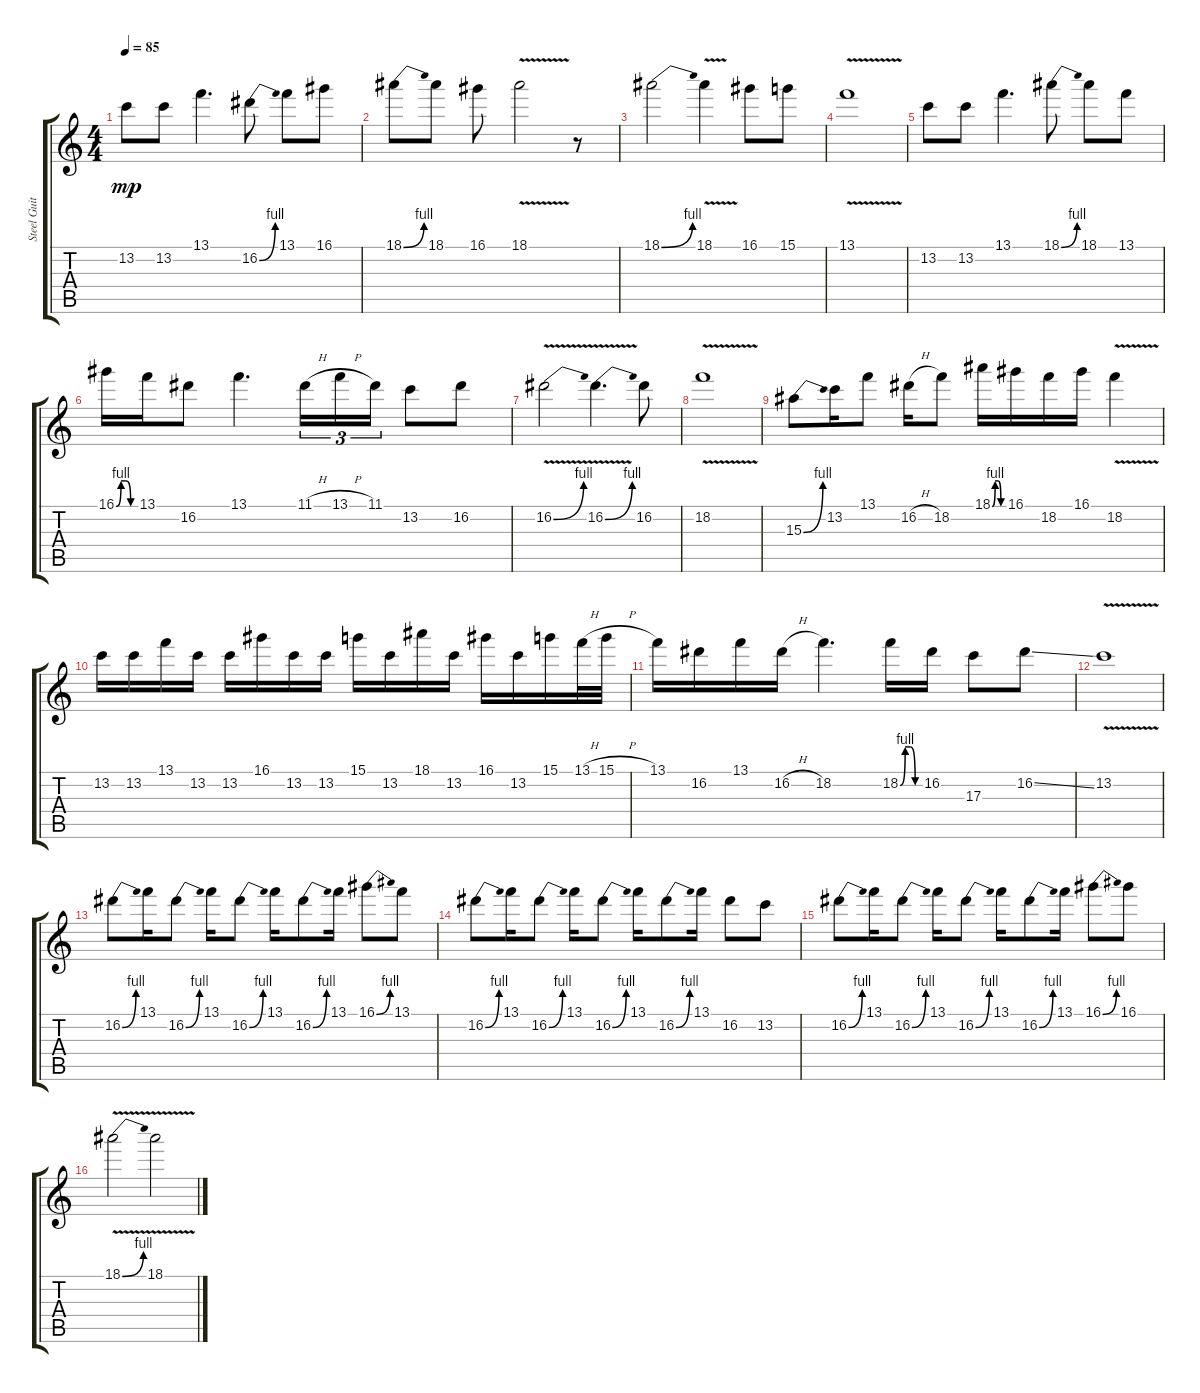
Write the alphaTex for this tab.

\track ("Steel Guitar" "Steel Guit") {instrument acousticguitarsteel}
\staff {score tabs}
\tuning (E4 B3 G3 D3 A2 E2) {hide}
\ts (4 4)
\tempo 85
\clef g2
\ks c
13.2.8{dy mp} 13.2.8 13.1.4{d} 16.2{be (bend 0 0 60 4)}.8 13.1.8 16.1.8 |
18.1{be (bend 0 0 60 4)}.8 18.1.8 16.1.8 18.1{v}.2 r.8 |
18.1{be (bend 0 0 60 4)}.2 18.1{v}.4 16.1.8 15.1.8 |
13.1{v}.1 |
13.2.8 13.2.8 13.1.4{d} 18.1{be (bend 0 0 60 4)}.8 18.1.8 13.1.8 |
16.1{be (custom 0 0 15 4 30 4 45 0 60 0)}.16 13.1.16 16.2.8 13.1.4{d} 11.1{h}.16{tu (3 2)} 13.1{h}.16{tu (3 2)} 11.1.16{tu (3 2)} 13.2.8 16.2.8 |
16.2{be (bend 0 0 60 4) v}.2 16.2{be (bend 0 0 60 4) v}.4{d} 16.2.8 |
18.2{v}.1 |
15.3{be (bend 0 0 60 4)}.8 13.2.16 13.1.8 16.2{h}.16 18.2.8 18.1{be (custom 0 0 15 4 30 4 45 0 60 0)}.16 16.1.16 18.2.16 16.1.16 18.2{v}.4 |
13.2.16 13.2.16 13.1.16 13.2.16 13.2.16 16.1.16 13.2.16 13.2.16 15.1.16 13.2.16 18.1.16 13.2.16 16.1.16 13.2.16 15.1.16 13.1{h}.32 15.1{h}.32 |
13.1.16 16.2.16 13.1.16 16.2{h}.16 18.2.4{d} 18.2{be (custom 0 0 15 4 30 4 45 0 60 0)}.16 16.2.16 17.3.8 16.2{ss}.8 |
13.2{v}.1 |
16.2{be (bend 0 0 60 4)}.8 13.1.16 16.2{be (bend 0 0 60 4)}.8 13.1.16 16.2{be (bend 0 0 60 4)}.8 13.1.16 16.2{be (bend 0 0 60 4)}.8 13.1.16 16.1{be (bend 0 0 60 4)}.8 13.1.8 |
16.2{be (bend 0 0 60 4)}.8 13.1.16 16.2{be (bend 0 0 60 4)}.8 13.1.16 16.2{be (bend 0 0 60 4)}.8 13.1.16 16.2{be (bend 0 0 60 4)}.8 13.1.16 16.2.8 13.2.8 |
16.2{be (bend 0 0 60 4)}.8 13.1.16 16.2{be (bend 0 0 60 4)}.8 13.1.16 16.2{be (bend 0 0 60 4)}.8 13.1.16 16.2{be (bend 0 0 60 4)}.8 13.1.16 16.1{be (bend 0 0 60 4)}.8 16.1.8 |
18.1{be (bend 0 0 60 4) v}.2 18.1{v}.2
